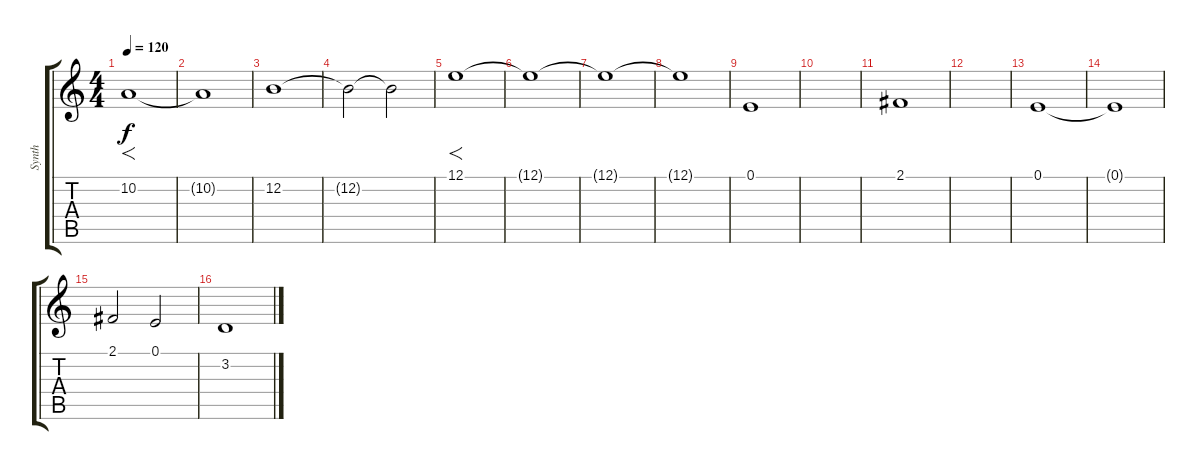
\track ("Synth" "Synth") {instrument tremolostrings}
\staff {score tabs}
\tuning (E4 B3 G3 D3 A2 E2) {hide}
\ts (4 4)
\tempo 120
\clef g2
\ks c
10.2.1{f dy f instrument tremolostrings} |
10.2{t}.1 |
12.2.1 |
12.2{t}.2 12.2{t}.2 |
12.1.1{f} |
12.1{t}.1 |
12.1{t}.1 |
12.1{t}.1 |
0.1.1 |
|
2.1.1 |
|
0.1.1 |
0.1{t}.1 |
2.1.2 0.1.2 |
3.2.1
